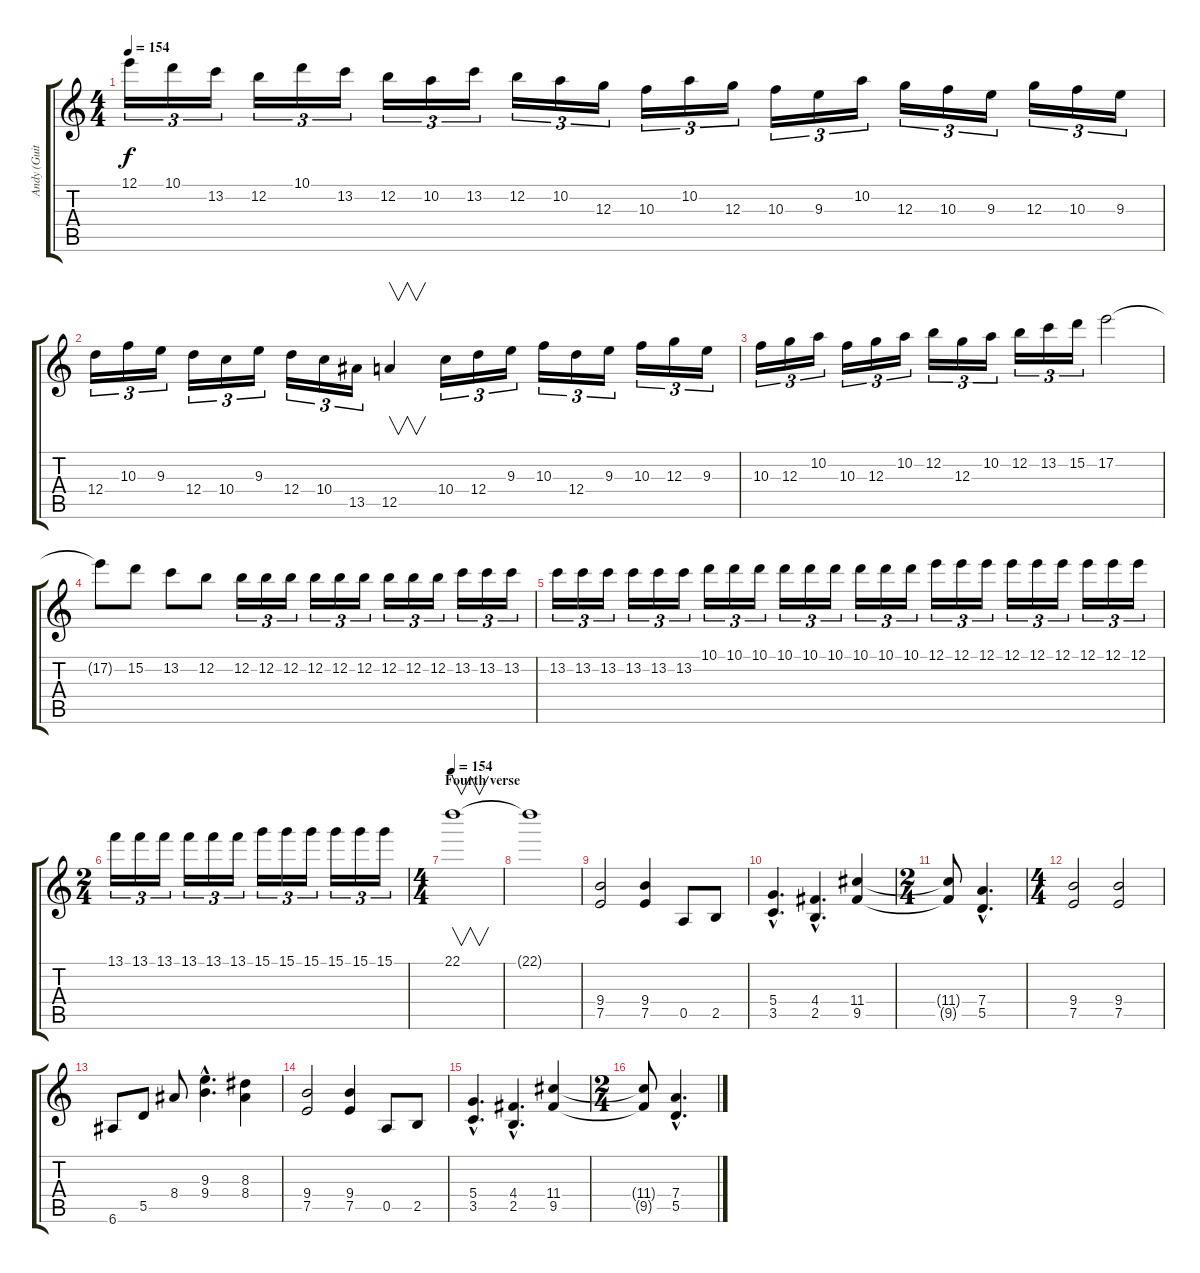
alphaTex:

\track ("Andy (Guitar)" "Andy (Guit") {instrument overdrivenguitar}
\staff {score tabs}
\tuning (E4 B3 G3 D3 A2 E2) {hide}
\ts (4 4)
\tempo 154
\clef g2
\ks c
12.1.16{tu (3 2) dy f volume 14} 10.1.16{tu (3 2)} 13.2.16{tu (3 2)} 12.2.16{tu (3 2)} 10.1.16{tu (3 2)} 13.2.16{tu (3 2)} 12.2.16{tu (3 2)} 10.2.16{tu (3 2)} 13.2.16{tu (3 2)} 12.2.16{tu (3 2)} 10.2.16{tu (3 2)} 12.3.16{tu (3 2)} 10.3.16{tu (3 2)} 10.2.16{tu (3 2)} 12.3.16{tu (3 2)} 10.3.16{tu (3 2)} 9.3.16{tu (3 2)} 10.2.16{tu (3 2)} 12.3.16{tu (3 2)} 10.3.16{tu (3 2)} 9.3.16{tu (3 2)} 12.3.16{tu (3 2)} 10.3.16{tu (3 2)} 9.3.16{tu (3 2)} |
12.4.16{tu (3 2)} 10.3.16{tu (3 2)} 9.3.16{tu (3 2)} 12.4.16{tu (3 2)} 10.4.16{tu (3 2)} 9.3.16{tu (3 2)} 12.4.16{tu (3 2)} 10.4.16{tu (3 2)} 13.5.16{tu (3 2)} 12.5.4{v} 10.4.16{tu (3 2)} 12.4.16{tu (3 2)} 9.3.16{tu (3 2)} 10.3.16{tu (3 2)} 12.4.16{tu (3 2)} 9.3.16{tu (3 2)} 10.3.16{tu (3 2)} 12.3.16{tu (3 2)} 9.3.16{tu (3 2)} |
10.3.16{tu (3 2)} 12.3.16{tu (3 2)} 10.2.16{tu (3 2)} 10.3.16{tu (3 2)} 12.3.16{tu (3 2)} 10.2.16{tu (3 2)} 12.2.16{tu (3 2)} 12.3.16{tu (3 2)} 10.2.16{tu (3 2)} 12.2.16{tu (3 2)} 13.2.16{tu (3 2)} 15.2.16{tu (3 2)} 17.2.2{volume 13} |
17.2{t}.8 15.2.8 13.2.8 12.2.8 12.2.16{tu (3 2) volume 14} 12.2.16{tu (3 2)} 12.2.16{tu (3 2)} 12.2.16{tu (3 2)} 12.2.16{tu (3 2)} 12.2.16{tu (3 2)} 12.2.16{tu (3 2)} 12.2.16{tu (3 2)} 12.2.16{tu (3 2)} 13.2.16{tu (3 2)} 13.2.16{tu (3 2)} 13.2.16{tu (3 2)} |
13.2.16{tu (3 2)} 13.2.16{tu (3 2)} 13.2.16{tu (3 2)} 13.2.16{tu (3 2)} 13.2.16{tu (3 2)} 13.2.16{tu (3 2)} 10.1.16{tu (3 2)} 10.1.16{tu (3 2)} 10.1.16{tu (3 2)} 10.1.16{tu (3 2)} 10.1.16{tu (3 2)} 10.1.16{tu (3 2)} 10.1.16{tu (3 2)} 10.1.16{tu (3 2)} 10.1.16{tu (3 2)} 12.1.16{tu (3 2)} 12.1.16{tu (3 2)} 12.1.16{tu (3 2)} 12.1.16{tu (3 2)} 12.1.16{tu (3 2)} 12.1.16{tu (3 2)} 12.1.16{tu (3 2)} 12.1.16{tu (3 2)} 12.1.16{tu (3 2)} |
\ts (2 4)
13.1.16{tu (3 2)} 13.1.16{tu (3 2)} 13.1.16{tu (3 2)} 13.1.16{tu (3 2)} 13.1.16{tu (3 2)} 13.1.16{tu (3 2)} 15.1.16{tu (3 2)} 15.1.16{tu (3 2)} 15.1.16{tu (3 2)} 15.1.16{tu (3 2)} 15.1.16{tu (3 2)} 15.1.16{tu (3 2)} |
\ts (4 4)
\section ("" "Fourth verse")
\tempo 154
22.1.1{v volume 13 balance 0} |
22.1{t}.1 |
(9.4 7.5).2 (9.4 7.5).4 0.5.8 2.5.8 |
(5.4{hac} 3.5{hac}).4{d} (4.4{hac} 2.5{hac}).4{d} (11.4 9.5).4 |
\ts (2 4)
(11.4{t} 9.5{t}).8 (7.4{hac} 5.5{hac}).4{d} |
\ts (4 4)
(9.4 7.5).2 (9.4 7.5).2 |
6.6.8 5.5.8 8.4.8 (9.3{hac} 9.4{hac}).4{d} (8.3 8.4).4 |
(9.4 7.5).2 (9.4 7.5).4 0.5.8 2.5.8 |
(5.4{hac} 3.5{hac}).4{d} (4.4{hac} 2.5{hac}).4{d} (11.4 9.5).4 |
\ts (2 4)
(11.4{t} 9.5{t}).8 (7.4{hac} 5.5{hac}).4{d}
